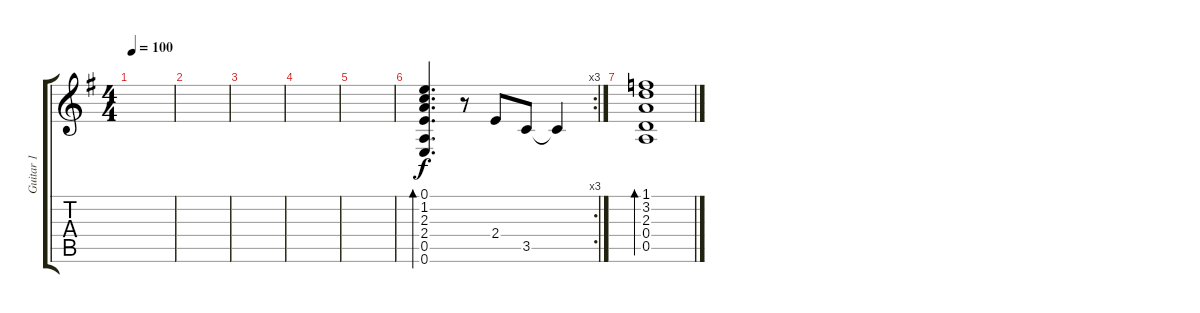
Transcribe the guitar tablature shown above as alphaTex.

\track ("Guitar 1" "Guitar 1") {instrument acousticguitarsteel}
\staff {score tabs}
\tuning (E4 B3 G3 D3 A2 E2) {hide}
\ts (4 4)
\tempo 100
\clef g2
\ks g
|
|
|
|
|
\rc 3
(0.1 1.2 2.3 2.4 0.5 0.6).4{d bd 480} r.8 2.4.8 3.5.8 3.5{t}.4 |
(1.1 3.2 2.3 0.4 0.5).1{bd 480}
